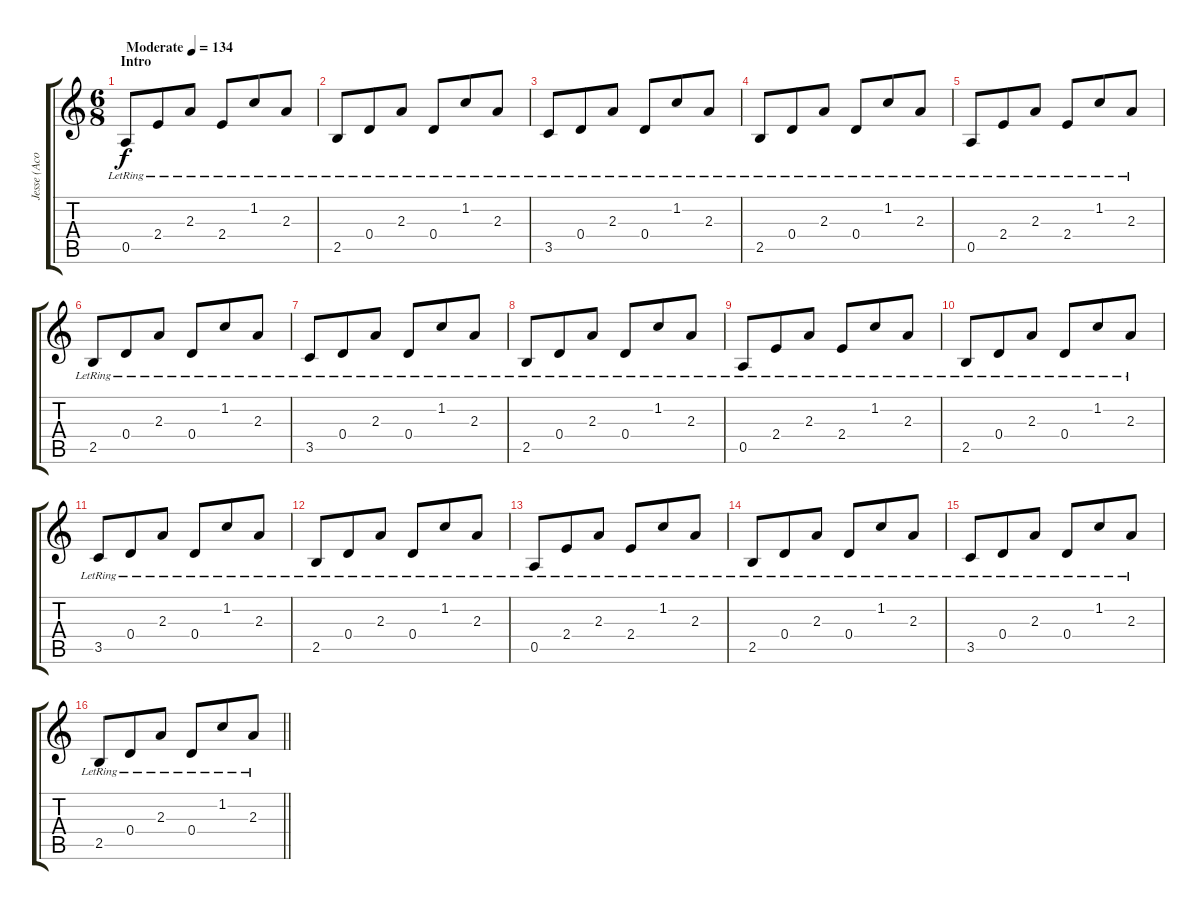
\track ("Jesse (Acoustic)" "Jesse (Aco") {instrument acousticguitarsteel}
\staff {score tabs}
\tuning (E4 B3 G3 D3 A2 E2) {hide}
\ts (6 8)
\section ("" "Intro")
\tempo (134 "Moderate")
\clef g2
\ks c
0.5{lr}.8{dy f instrument acousticguitarsteel} 2.4{lr}.8 2.3{lr}.8 2.4{lr}.8 1.2{lr}.8 2.3{lr}.8 |
2.5{lr}.8 0.4{lr}.8 2.3{lr}.8 0.4{lr}.8 1.2{lr}.8 2.3{lr}.8 |
3.5{lr}.8 0.4{lr}.8 2.3{lr}.8 0.4{lr}.8 1.2{lr}.8 2.3{lr}.8 |
2.5{lr}.8 0.4{lr}.8 2.3{lr}.8 0.4{lr}.8 1.2{lr}.8 2.3{lr}.8 |
0.5{lr}.8 2.4{lr}.8 2.3{lr}.8 2.4{lr}.8 1.2{lr}.8 2.3{lr}.8 |
2.5{lr}.8 0.4{lr}.8 2.3{lr}.8 0.4{lr}.8 1.2{lr}.8 2.3{lr}.8 |
3.5{lr}.8 0.4{lr}.8 2.3{lr}.8 0.4{lr}.8 1.2{lr}.8 2.3{lr}.8 |
2.5{lr}.8 0.4{lr}.8 2.3{lr}.8 0.4{lr}.8 1.2{lr}.8 2.3{lr}.8 |
0.5{lr}.8 2.4{lr}.8 2.3{lr}.8 2.4{lr}.8 1.2{lr}.8 2.3{lr}.8 |
2.5{lr}.8 0.4{lr}.8 2.3{lr}.8 0.4{lr}.8 1.2{lr}.8 2.3{lr}.8 |
3.5{lr}.8 0.4{lr}.8 2.3{lr}.8 0.4{lr}.8 1.2{lr}.8 2.3{lr}.8 |
2.5{lr}.8 0.4{lr}.8 2.3{lr}.8 0.4{lr}.8 1.2{lr}.8 2.3{lr}.8 |
0.5{lr}.8 2.4{lr}.8 2.3{lr}.8 2.4{lr}.8 1.2{lr}.8 2.3{lr}.8 |
2.5{lr}.8 0.4{lr}.8 2.3{lr}.8 0.4{lr}.8 1.2{lr}.8 2.3{lr}.8 |
3.5{lr}.8 0.4{lr}.8 2.3{lr}.8 0.4{lr}.8 1.2{lr}.8 2.3{lr}.8 |
\barLineRight lightlight
2.5{lr}.8 0.4{lr}.8 2.3{lr}.8 0.4{lr}.8 1.2{lr}.8 2.3{lr}.8
